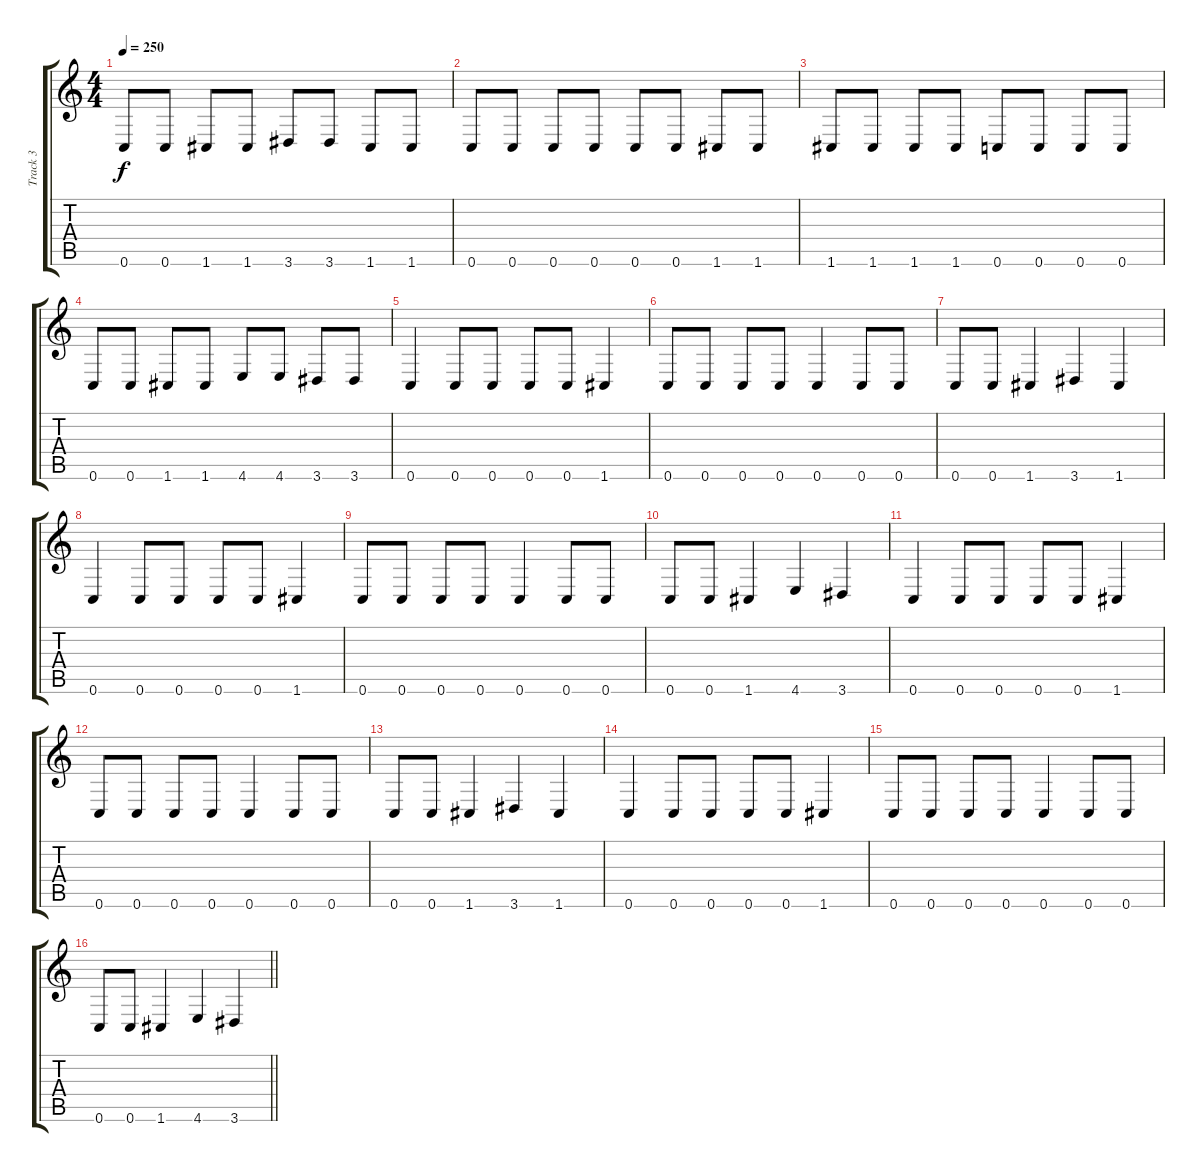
\track ("Track 3" "Track 3") {instrument slapbass2}
\staff {score tabs}
\tuning (C4 G3 Eb3 Bb2 F2 C2) {hide}
\ts (4 4)
\tempo 250
\clef g2
\ks c
0.6.8{dy f} 0.6.8 1.6.8 1.6.8 3.6.8 3.6.8 1.6.8 1.6.8 |
0.6.8 0.6.8 0.6.8 0.6.8 0.6.8 0.6.8 1.6.8 1.6.8 |
1.6.8 1.6.8 1.6.8 1.6.8 0.6.8 0.6.8 0.6.8 0.6.8 |
0.6.8 0.6.8 1.6.8 1.6.8 4.6.8 4.6.8 3.6.8 3.6.8 |
0.6.4 0.6.8 0.6.8 0.6.8 0.6.8 1.6.4 |
0.6.8 0.6.8 0.6.8 0.6.8 0.6.4 0.6.8 0.6.8 |
0.6.8 0.6.8 1.6.4 3.6.4 1.6.4 |
0.6.4 0.6.8 0.6.8 0.6.8 0.6.8 1.6.4 |
0.6.8 0.6.8 0.6.8 0.6.8 0.6.4 0.6.8 0.6.8 |
0.6.8 0.6.8 1.6.4 4.6.4 3.6.4 |
0.6.4 0.6.8 0.6.8 0.6.8 0.6.8 1.6.4 |
0.6.8 0.6.8 0.6.8 0.6.8 0.6.4 0.6.8 0.6.8 |
0.6.8 0.6.8 1.6.4 3.6.4 1.6.4 |
0.6.4 0.6.8 0.6.8 0.6.8 0.6.8 1.6.4 |
0.6.8 0.6.8 0.6.8 0.6.8 0.6.4 0.6.8 0.6.8 |
\barLineRight lightlight
0.6.8 0.6.8 1.6.4 4.6.4 3.6.4
